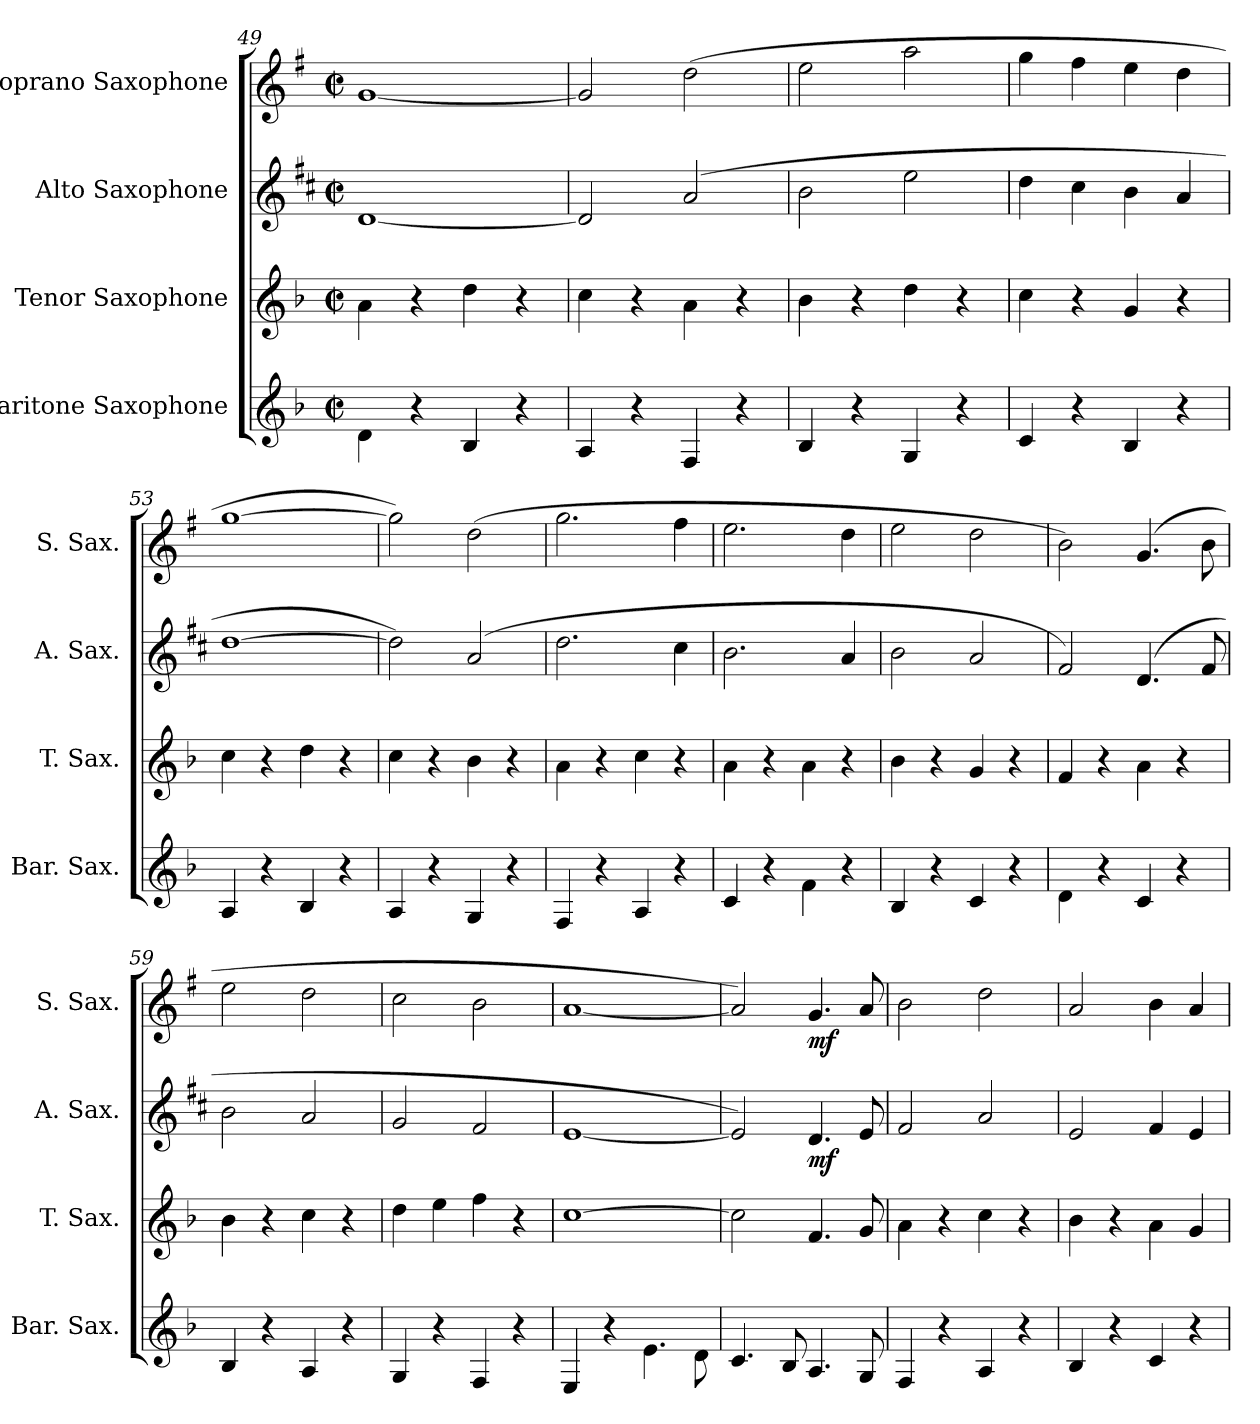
**kern	**kern	**kern	**dynam	**kern	**dynam
*part4	*part3	*part2	*part2	*part1	*part1
*staff4	*staff3	*staff2	*staff2	*staff1	*staff1
*I"Baritone Saxophone	*I"Tenor Saxophone	*I"Alto Saxophone	*	*I"Soprano Saxophone	*
*I'Bar. Sax.	*I'T. Sax.	*I'A. Sax.	*	*I'S. Sax.	*
*clefG2	*clefG2	*clefG2	*	*clefG2	*
*ITrd12c21	*ITrd8c14	*ITrd5c9	*	*ITrd1c2	*
*k[b-]	*k[b-]	*k[b-]	*	*k[b-]	*
*M2/2	*M2/2	*M2/2	*	*M2/2	*
*met(c|)	*met(c|)	*met(c|)	*	*met(c|)	*
=49	=49	=49	=49	=49	=49
4D\	4A\	[1F	.	[1f	.
4r	4r	.	.	.	.
4BB-/	4d\	.	.	.	.
4r	4r	.	.	.	.
=50	=50	=50	=50	=50	=50
4AA/	4c\	2F/]	.	2f/]	.
4r	4r	.	.	.	.
4FF/	4A\	(2c/	.	(2cc\	.
4r	4r	.	.	.	.
=51	=51	=51	=51	=51	=51
4BB-/	4B-\	2d\	.	2dd\	.
4r	4r	.	.	.	.
4GG/	4d\	2g\	.	2gg\	.
4r	4r	.	.	.	.
=52	=52	=52	=52	=52	=52
4C/	4c\	4f\	.	4ff\	.
4r	4r	4e\	.	4ee\	.
4BB-/	4G/	4d\	.	4dd\	.
4r	4r	4c/	.	4cc\	.
=53	=53	=53	=53	=53	=53
4AA/	4c\	[1f	.	[1ff	.
4r	4r	.	.	.	.
4BB-/	4d\	.	.	.	.
4r	4r	.	.	.	.
=54	=54	=54	=54	=54	=54
4AA/	4c\	2f\])	.	2ff\])	.
4r	4r	.	.	.	.
4GG/	4B-\	(2c/	.	(2cc\	.
4r	4r	.	.	.	.
=55	=55	=55	=55	=55	=55
4FF/	4A\	2.f\	.	2.ff\	.
4r	4r	.	.	.	.
4AA/	4c\	.	.	.	.
4r	4r	4e\	.	4ee\	.
=56	=56	=56	=56	=56	=56
4C/	4A\	2.d\	.	2.dd\	.
4r	4r	.	.	.	.
4F\	4A\	.	.	.	.
4r	4r	4c/	.	4cc\	.
=57	=57	=57	=57	=57	=57
4BB-/	4B-\	2d\	.	2dd\	.
4r	4r	.	.	.	.
4C/	4G/	2c/	.	2cc\	.
4r	4r	.	.	.	.
!!LO:LB:g=z
=58	=58	=58	=58	=58	=58
4D\	4F/	2A/)	.	2a\)	.
4r	4r	.	.	.	.
4C/	4A\	(4.F/	.	(4.f/	.
4r	4r	.	.	.	.
.	.	8A/	.	8a\	.
=59	=59	=59	=59	=59	=59
4BB-/	4B-\	2d\	.	2dd\	.
4r	4r	.	.	.	.
4AA/	4c\	2c/	.	2cc\	.
4r	4r	.	.	.	.
=60	=60	=60	=60	=60	=60
4GG/	4d\	2B-/	.	2b-\	.
4r	4e\	.	.	.	.
4FF/	4f\	2A/	.	2a\	.
4r	4r	.	.	.	.
=61	=61	=61	=61	=61	=61
4EE/	[1c	[1G	.	[1g	.
4r	.	.	.	.	.
4.E\	.	.	.	.	.
8D\	.	.	.	.	.
=62	=62	=62	=62	=62	=62
4.C/	2c\]	2G/])	.	2g/])	.
8BB-/	.	.	.	.	.
!	!	!	!LO:DY:b	!	!LO:DY:b
4.AA/	4.F/	4.F/	mf	4.f/	mf
8GG/	8G/	8G/	.	8g/	.
=63	=63	=63	=63	=63	=63
4FF/	4A\	2A/	.	2a\	.
4r	4r	.	.	.	.
4AA/	4c\	2c/	.	2cc\	.
4r	4r	.	.	.	.
=64	=64	=64	=64	=64	=64
4BB-/	4B-\	2G/	.	2g/	.
4r	4r	.	.	.	.
4C/	4A\	4A/	.	4a\	.
4r	4G/	4G/	.	4g/	.
=	=	=	=	=	=
*-	*-	*-	*-	*-	*-
